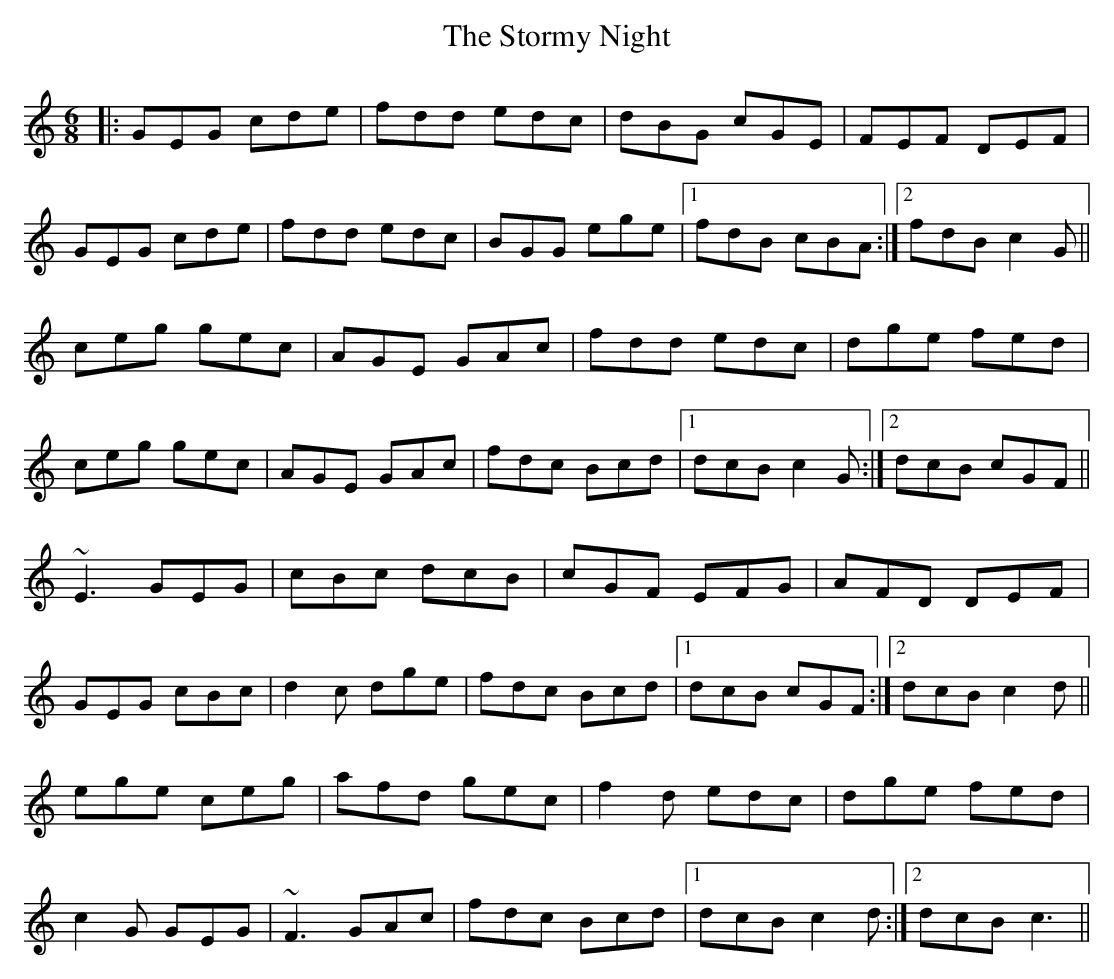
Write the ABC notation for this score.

X:1
T: The Stormy Night
M: 6/8
L: 1/8
K: Cmaj
|:GEG cde|fdd edc|dBG cGE|FEF DEF|
GEG cde|fdd edc|BGG ege|1 fdB cBA:|2 fdB c2G||
ceg gec|AGE GAc|fdd edc|dge fed|
ceg gec|AGE GAc|fdc Bcd|1 dcB c2G:|2 dcB cGF||
~E3 GEG|cBc dcB|cGF EFG|AFD DEF|
GEG cBc|d2c dge|fdc Bcd|1 dcB cGF:|2 dcB c2d||
ege ceg|afd gec|f2 d edc|dge fed|
c2G GEG|~F3 GAc|fdc Bcd|1 dcB c2d:|2 dcB c3||
